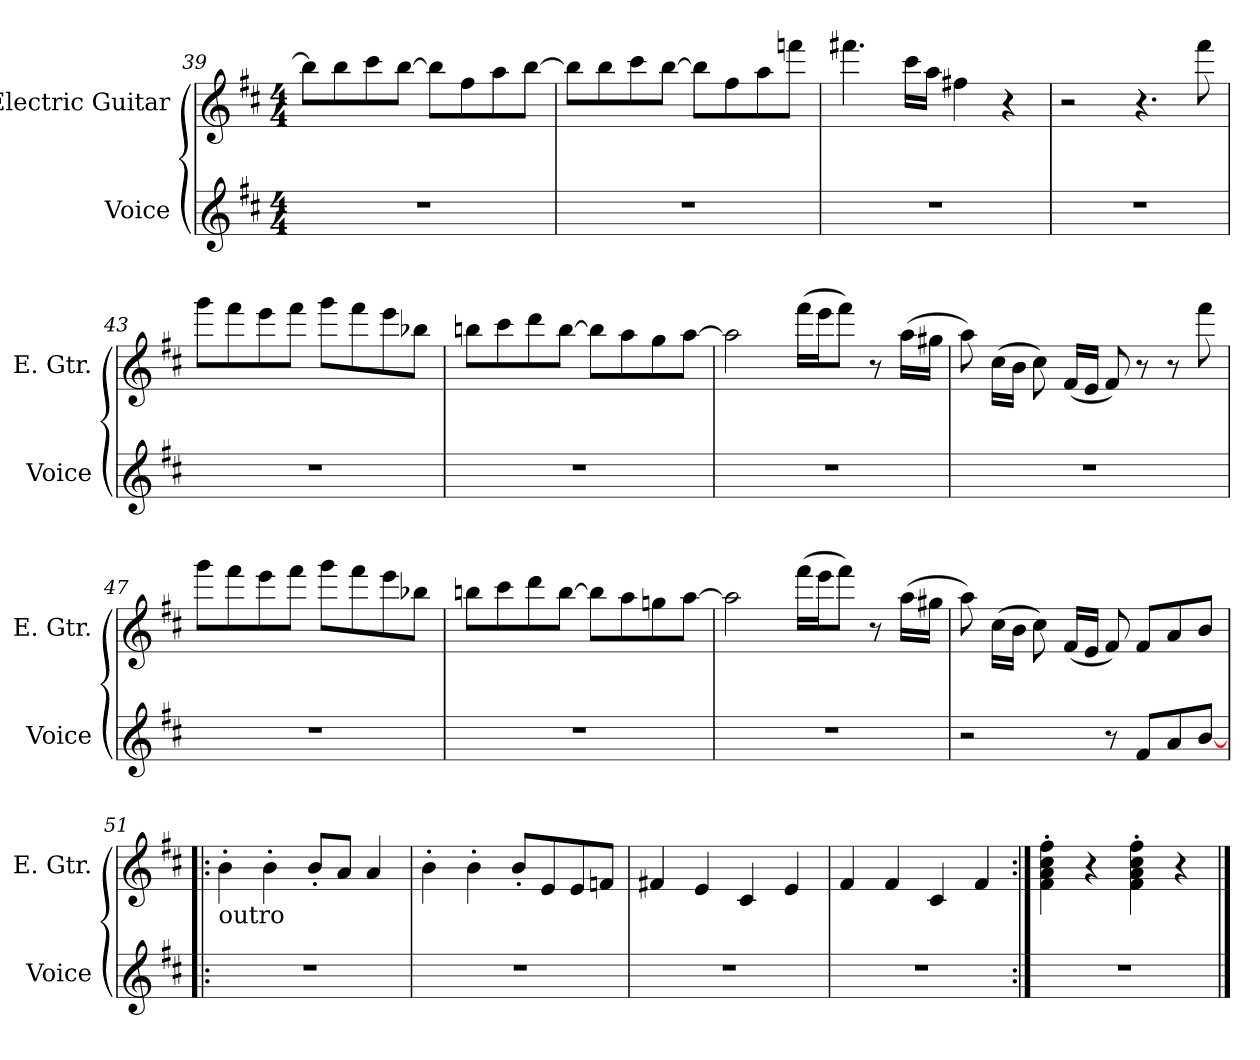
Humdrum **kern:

**kern	**kern
*part2	*part1
*staff2	*staff1
*I"Voice	*I"Electric Guitar
*I'Voice	*I'E. Gtr.
!!LO:LB:g=z
*clefG2	*clefG2
*	*ITrd7c12
*k[f#c#]	*k[f#c#]
*D:	*D:
*M4/4	*M4/4
=39	=39
1r	8bi\L]
.	8bi\
.	8cc#i\
.	[>8bi\J
.	8bi\L]
.	8f#i\
.	8ai\
.	[>8bi\J
=40	=40
1r	8bi\L]
.	8bi\
.	8cc#i\
.	[>8bi\J
.	8bi\L]
.	8f#i\
.	8ai\
.	8ffni\J
=41	=41
1r	4.ff#Xi\
.	16cc#i\LL
.	16ai\JJ
.	4f#Xi\
.	4r
=42	=42
1r	2r
.	4.r
.	8ff#i\
!!LO:LB:g=z
=43	=43
1r	8ggi\L
.	8ff#i\
.	8eei\
.	8ff#i\J
.	8ggi\L
.	8ff#i\
.	8eei\
.	8b-Xi\J
=44	=44
1r	8bni\L
.	8cc#i\
.	8ddi\
.	[>8bi\J
.	8bi\L]
.	8ai\
.	8gi\
.	[>8ai\J
=45	=45
1r	2ai\]
.	(16ff#i\LL
.	16eei\J
.	8ff#i\J)
.	8r
.	(16ai\LL
.	16g#Xi\JJ
=46	=46
1r	8ai\)
.	(16c#i\LL
.	16Bi\JJ
.	8c#i\)
.	(16F#i/LL
.	16Ei/JJ
.	8F#i/)
.	8r
.	8r
.	8ff#i\
!!LO:PB:g=z
=47	=47
1r	8ggi\L
.	8ff#i\
.	8eei\
.	8ff#i\J
.	8ggi\L
.	8ff#i\
.	8eei\
.	8b-Xi\J
=48	=48
1r	8bni\L
.	8cc#i\
.	8ddi\
.	[>8bi\J
.	8bi\L]
.	8ai\
.	8gni\
.	[>8ai\J
=49	=49
1r	2ai\]
.	(16ff#i\LL
.	16eei\J
.	8ff#i\J)
.	8r
.	(16ai\LL
.	16g#Xi\JJ
=50	=50
2r	8ai\)
.	(16c#i\LL
.	16Bi\JJ
.	8c#i\)
.	(16F#i/LL
.	16Ei/JJ
8r	8F#i/)
8f#i/L	8F#i/L
8ai/	8Ai/
[<8bi/J	8Bi/J
!!LO:LB:g=z
=51!|:	=51!|:
!	!LO:TX:b:t=outro
1r	4B'i\
.	4B'i\
.	8B'i/L
.	8Ai/J
.	4Ai/
=52	=52
1r	4B'i\
.	4B'i\
.	8B'i/L
.	8Ei/
.	8Ei/
.	8Fni/J
=53	=53
1r	4F#Xi/
.	4Ei/
.	4C#i/
.	4Ei/
=54	=54
1r	4F#i/
.	4F#i/
.	4C#i/
.	4F#i/
=55:|!	=55:|!
1r	4F#i\' 4Ai' 4c#i' 4f#i'
.	4r
.	4F#i\' 4Ai' 4c#i' 4f#i'
.	4r
==	==
*-	*-
